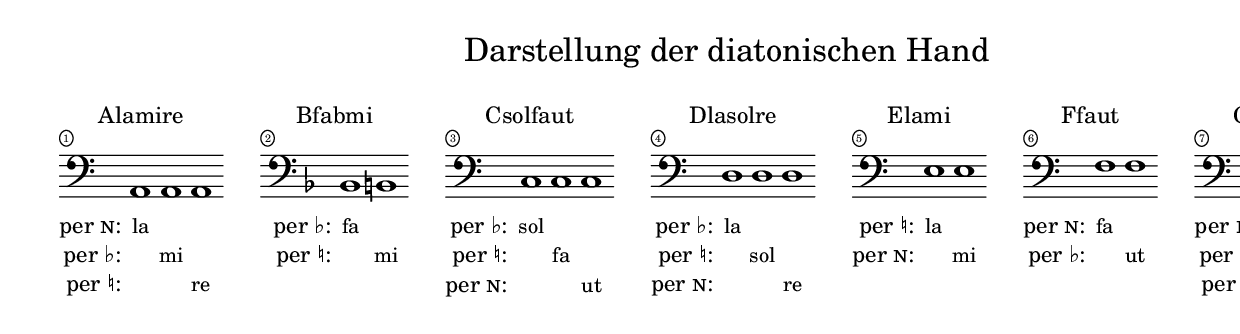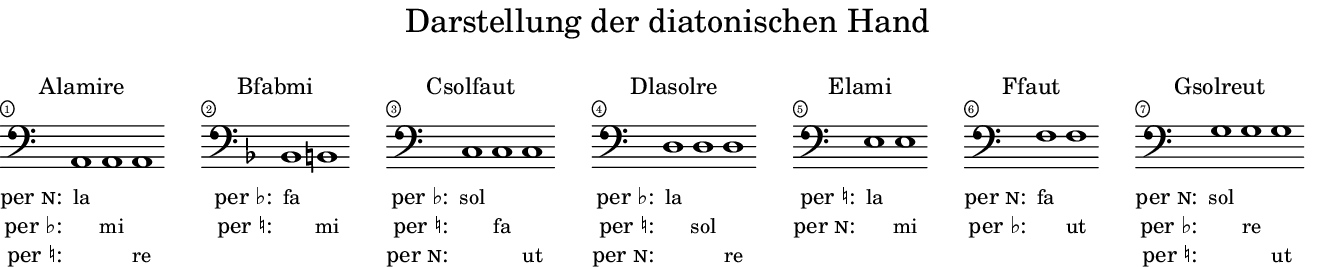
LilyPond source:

\version "2.24.1"

#(ly:set-option 'crop #t)

% Auto generated file

\header {
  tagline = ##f
}

#(define ((fixed-signature-c-cut glyph) grob)
    (grob-interpret-markup grob
      (markup #:override '(baseline-skip . 0) #:number
        (markup (#:fontsize 0 #:musicglyph glyph)))))

dot = {
   \once \override Script.add-stem-support = ##f
   \once \override Script.toward-stem-shift = 0
   \once \override Script.skyline-horizontal-padding = 0
   \once \override Script.direction = 1
   \once \override Script.font-size = 1
}


diesis = \markup {
  \override #'(thickness . 1.7)
  \raise #-0.5 \draw-line #'(1 . 1)
  \hspace #-1.8
  \override #'(thickness . 1.7)
  \raise #-0.5 \draw-line #'(-1 . 1)
}


% small
diesisCromaticoSmall = \markup {
  \override #'(thickness . 1.7)
  \raise #-0.75 \draw-line #'(1.5 . 1.5)
  \hspace #-1.8
  \override #'(thickness . 1.7)
  \raise #-0.75 \draw-line #'(1.5 . 1.5)

  \hspace #-2.25
  \override #'(thickness . 1.7)
  \raise #-0.75 \draw-line #'(-1.5 . 1.5)
  \hspace #-2.73
  \override #'(thickness . 1.7)
  \raise #-0.75 \draw-line #'(-1.5 . 1.5)
}

% medium and thin
diesisCromatico = \markup {
  \override #'(thickness . 1.5)
  \raise #-0.62 \draw-line #'(1.2 . 1.2)
  \hspace #-1.55
  \override #'(thickness . 1.5)
  \raise #-0.62 \draw-line #'(1.2 . 1.2)

  \hspace #-2.25
  \override #'(thickness . 1.5)
  \raise #-0.62 \draw-line #'(-1.2 . 1.2)
  \hspace #-1.55
  \override #'(thickness . 1.5)
  \raise #-0.62 \draw-line #'(-1.2 . 1.2)
}

% large
diesisCromaticoLarge = \markup {
  \override #'(thickness . 1.7)
  \raise #-0.75 \draw-line #'(1.5 . 1.5)
  \hspace #-1.8
  \override #'(thickness . 1.7)
  \raise #-0.75 \draw-line #'(1.5 . 1.5)

  \hspace #-2.25
  \override #'(thickness . 1.7)
  \raise #-0.75 \draw-line #'(-1.5 . 1.5)
  \hspace #-2.73
  \override #'(thickness . 1.7)
  \raise #-0.75 \draw-line #'(-1.5 . 1.5)
}

\layout {
  \context {
    \Score
  }
}



\markup {
  \center-column {
    \line {
      \center-align
      \fontsize#3 { \concat {  \normal-text "Darstellung der diatonischen Hand" }  }
        \vspace #1
    }
    \null

    \line {
      \center-column {
        \line {
          \left-align { \concat {  \normal-text "Alamire" }  }
        }
        \vspace #0.2
        \line {

          \score {
            \new ChoirStaff
            <<
              \new Staff \with { instrumentName = ""}
              {
                \new Voice \with { \remove "Note_heads_engraver"
                                    \consists "Completion_heads_engraver"
                                    \remove "Rest_engraver"
                                    \consists "Completion_rest_engraver"}
                {
                  \sectionLabel \markup { \ellipse \fontsize #-8 "1" }
                  \accidentalStyle Score.forget
%                 \override Accidental.after-line-breaking = #'()
                  \override Rest.style = #'default
                  \override NoteHead.style = #'baroque
                  \cadenzaOn
                  \override Staff.TimeSignature.stencil = ##f

                  \clef "bass"
                  \key c #`((0 . ,NATURAL) (1 . ,NATURAL) (2 . ,NATURAL)
                            (3 . ,NATURAL) (4 . ,NATURAL) (5 . ,NATURAL)
                            (6 . ,NATURAL))  a,1   a,1   a,1
                  \cadenzaOff
                }
                \addlyrics { \set stanza = \markup{ \normal-text "per ɴ:" } la }                \addlyrics { \set stanza = \markup{ \normal-text "per ♭:" } \skip 1 mi }                \addlyrics { \set stanza = \markup{ \normal-text "per ♮:" } \skip 1 \skip 1 re }
              }
            >>
            \layout {
              \enablePolymeter
%             #(layout-set-staff-size 15)

              \context {
                \Score
                \override SpacingSpanner.common-shortest-duration = #(ly:make-moment 1)
                \override LyricText.font-size = #'-1.0
                \override Accidental.stencil =
                #(lambda (grob)
                (let ((alteration (ly:pitch-alteration
                                   (ly:event-property
                                    (ly:grob-property (ly:grob-property grob 'cause) 'cause)
                                    'pitch))))
                 (cond ((= 1/4 alteration) (grob-interpret-markup grob (markup diesis)))
                       ((= 1/2 alteration) (grob-interpret-markup grob (markup diesisCromatico)))
                       (else (ly:accidental-interface::print grob)))))
              }
              \context {
                \Voice
                \consists Horizontal_bracket_engraver
                \override HorizontalBracket.direction = #UP
              }
            }
          }

        }

      }
      \hspace #3
      \center-column {
        \line {
          \left-align { \concat {  \normal-text "Bfabmi" }  }
        }
        \vspace #0.2
        \line {

          \score {
            \new ChoirStaff
            <<
              \new Staff \with { instrumentName = ""}
              {
                \new Voice \with { \remove "Note_heads_engraver"
                                    \consists "Completion_heads_engraver"
                                    \remove "Rest_engraver"
                                    \consists "Completion_rest_engraver"}
                {
                  \sectionLabel \markup { \ellipse \fontsize #-8 "2" }
                  \accidentalStyle Score.forget
%                 \override Accidental.after-line-breaking = #'()
                  \override Rest.style = #'default
                  \override NoteHead.style = #'baroque
                  \cadenzaOn
                  \override Staff.TimeSignature.stencil = ##f

                  \clef "bass"
                  \key c #`((0 . ,NATURAL) (1 . ,NATURAL) (2 . ,NATURAL)
                            (3 . ,NATURAL) (4 . ,NATURAL) (5 . ,NATURAL)
                            (6 . ,FLAT))  bes,1   b,1
                  \cadenzaOff
                }
                \addlyrics { \set stanza = \markup{ \normal-text "per ♭:" } fa }                \addlyrics { \set stanza = \markup{ \normal-text "per ♮:" } \skip 1 mi }
              }
            >>
            \layout {
              \enablePolymeter
%             #(layout-set-staff-size 15)

              \context {
                \Score
                \override SpacingSpanner.common-shortest-duration = #(ly:make-moment 1)
                \override LyricText.font-size = #'-1.0
                \override Accidental.stencil =
                #(lambda (grob)
                (let ((alteration (ly:pitch-alteration
                                   (ly:event-property
                                    (ly:grob-property (ly:grob-property grob 'cause) 'cause)
                                    'pitch))))
                 (cond ((= 1/4 alteration) (grob-interpret-markup grob (markup diesis)))
                       ((= 1/2 alteration) (grob-interpret-markup grob (markup diesisCromatico)))
                       (else (ly:accidental-interface::print grob)))))
              }
              \context {
                \Voice
                \consists Horizontal_bracket_engraver
                \override HorizontalBracket.direction = #UP
              }
            }
          }

        }

      }
      \hspace #3
      \center-column {
        \line {
          \left-align { \concat {  \normal-text "Csolfaut" }  }
        }
        \vspace #0.2
        \line {

          \score {
            \new ChoirStaff
            <<
              \new Staff \with { instrumentName = ""}
              {
                \new Voice \with { \remove "Note_heads_engraver"
                                    \consists "Completion_heads_engraver"
                                    \remove "Rest_engraver"
                                    \consists "Completion_rest_engraver"}
                {
                  \sectionLabel \markup { \ellipse \fontsize #-8 "3" }
                  \accidentalStyle Score.forget
%                 \override Accidental.after-line-breaking = #'()
                  \override Rest.style = #'default
                  \override NoteHead.style = #'baroque
                  \cadenzaOn
                  \override Staff.TimeSignature.stencil = ##f

                  \clef "bass"
                  \key c #`((0 . ,NATURAL) (1 . ,NATURAL) (2 . ,NATURAL)
                            (3 . ,NATURAL) (4 . ,NATURAL) (5 . ,NATURAL)
                            (6 . ,NATURAL))  c1   c1   c1
                  \cadenzaOff
                }
                \addlyrics { \set stanza = \markup{ \normal-text "per ♭:" } sol }                \addlyrics { \set stanza = \markup{ \normal-text "per ♮:" } \skip 1 fa }                \addlyrics { \set stanza = \markup{ \normal-text "per ɴ:" } \skip 1 \skip 1 ut }
              }
            >>
            \layout {
              \enablePolymeter
%             #(layout-set-staff-size 15)

              \context {
                \Score
                \override SpacingSpanner.common-shortest-duration = #(ly:make-moment 1)
                \override LyricText.font-size = #'-1.0
                \override Accidental.stencil =
                #(lambda (grob)
                (let ((alteration (ly:pitch-alteration
                                   (ly:event-property
                                    (ly:grob-property (ly:grob-property grob 'cause) 'cause)
                                    'pitch))))
                 (cond ((= 1/4 alteration) (grob-interpret-markup grob (markup diesis)))
                       ((= 1/2 alteration) (grob-interpret-markup grob (markup diesisCromatico)))
                       (else (ly:accidental-interface::print grob)))))
              }
              \context {
                \Voice
                \consists Horizontal_bracket_engraver
                \override HorizontalBracket.direction = #UP
              }
            }
          }

        }

      }
      \hspace #3
      \center-column {
        \line {
          \left-align { \concat {  \normal-text "Dlasolre" }  }
        }
        \vspace #0.2
        \line {

          \score {
            \new ChoirStaff
            <<
              \new Staff \with { instrumentName = ""}
              {
                \new Voice \with { \remove "Note_heads_engraver"
                                    \consists "Completion_heads_engraver"
                                    \remove "Rest_engraver"
                                    \consists "Completion_rest_engraver"}
                {
                  \sectionLabel \markup { \ellipse \fontsize #-8 "4" }
                  \accidentalStyle Score.forget
%                 \override Accidental.after-line-breaking = #'()
                  \override Rest.style = #'default
                  \override NoteHead.style = #'baroque
                  \cadenzaOn
                  \override Staff.TimeSignature.stencil = ##f

                  \clef "bass"
                  \key c #`((0 . ,NATURAL) (1 . ,NATURAL) (2 . ,NATURAL)
                            (3 . ,NATURAL) (4 . ,NATURAL) (5 . ,NATURAL)
                            (6 . ,NATURAL))  d1   d1   d1
                  \cadenzaOff
                }
                \addlyrics { \set stanza = \markup{ \normal-text "per ♭:" } la }                \addlyrics { \set stanza = \markup{ \normal-text "per ♮:" } \skip 1 sol }                \addlyrics { \set stanza = \markup{ \normal-text "per ɴ:" } \skip 1 \skip 1 re }
              }
            >>
            \layout {
              \enablePolymeter
%             #(layout-set-staff-size 15)

              \context {
                \Score
                \override SpacingSpanner.common-shortest-duration = #(ly:make-moment 1)
                \override LyricText.font-size = #'-1.0
                \override Accidental.stencil =
                #(lambda (grob)
                (let ((alteration (ly:pitch-alteration
                                   (ly:event-property
                                    (ly:grob-property (ly:grob-property grob 'cause) 'cause)
                                    'pitch))))
                 (cond ((= 1/4 alteration) (grob-interpret-markup grob (markup diesis)))
                       ((= 1/2 alteration) (grob-interpret-markup grob (markup diesisCromatico)))
                       (else (ly:accidental-interface::print grob)))))
              }
              \context {
                \Voice
                \consists Horizontal_bracket_engraver
                \override HorizontalBracket.direction = #UP
              }
            }
          }

        }

      }
      \hspace #3
      \center-column {
        \line {
          \left-align { \concat {  \normal-text "Elami" }  }
        }
        \vspace #0.2
        \line {

          \score {
            \new ChoirStaff
            <<
              \new Staff \with { instrumentName = ""}
              {
                \new Voice \with { \remove "Note_heads_engraver"
                                    \consists "Completion_heads_engraver"
                                    \remove "Rest_engraver"
                                    \consists "Completion_rest_engraver"}
                {
                  \sectionLabel \markup { \ellipse \fontsize #-8 "5" }
                  \accidentalStyle Score.forget
%                 \override Accidental.after-line-breaking = #'()
                  \override Rest.style = #'default
                  \override NoteHead.style = #'baroque
                  \cadenzaOn
                  \override Staff.TimeSignature.stencil = ##f

                  \clef "bass"
                  \key c #`((0 . ,NATURAL) (1 . ,NATURAL) (2 . ,NATURAL)
                            (3 . ,NATURAL) (4 . ,NATURAL) (5 . ,NATURAL)
                            (6 . ,NATURAL))  e1   e1
                  \cadenzaOff
                }
                \addlyrics { \set stanza = \markup{ \normal-text "per ♮:" } la }                \addlyrics { \set stanza = \markup{ \normal-text "per ɴ:" } \skip 1 mi }
              }
            >>
            \layout {
              \enablePolymeter
%             #(layout-set-staff-size 15)

              \context {
                \Score
                \override SpacingSpanner.common-shortest-duration = #(ly:make-moment 1)
                \override LyricText.font-size = #'-1.0
                \override Accidental.stencil =
                #(lambda (grob)
                (let ((alteration (ly:pitch-alteration
                                   (ly:event-property
                                    (ly:grob-property (ly:grob-property grob 'cause) 'cause)
                                    'pitch))))
                 (cond ((= 1/4 alteration) (grob-interpret-markup grob (markup diesis)))
                       ((= 1/2 alteration) (grob-interpret-markup grob (markup diesisCromatico)))
                       (else (ly:accidental-interface::print grob)))))
              }
              \context {
                \Voice
                \consists Horizontal_bracket_engraver
                \override HorizontalBracket.direction = #UP
              }
            }
          }

        }

      }
      \hspace #3
      \center-column {
        \line {
          \left-align { \concat {  \normal-text "Ffaut" }  }
        }
        \vspace #0.2
        \line {

          \score {
            \new ChoirStaff
            <<
              \new Staff \with { instrumentName = ""}
              {
                \new Voice \with { \remove "Note_heads_engraver"
                                    \consists "Completion_heads_engraver"
                                    \remove "Rest_engraver"
                                    \consists "Completion_rest_engraver"}
                {
                  \sectionLabel \markup { \ellipse \fontsize #-8 "6" }
                  \accidentalStyle Score.forget
%                 \override Accidental.after-line-breaking = #'()
                  \override Rest.style = #'default
                  \override NoteHead.style = #'baroque
                  \cadenzaOn
                  \override Staff.TimeSignature.stencil = ##f

                  \clef "bass"
                  \key c #`((0 . ,NATURAL) (1 . ,NATURAL) (2 . ,NATURAL)
                            (3 . ,NATURAL) (4 . ,NATURAL) (5 . ,NATURAL)
                            (6 . ,NATURAL))  f1   f1
                  \cadenzaOff
                }
                \addlyrics { \set stanza = \markup{ \normal-text "per ɴ:" } fa }                \addlyrics { \set stanza = \markup{ \normal-text "per ♭:" } \skip 1 ut }
              }
            >>
            \layout {
              \enablePolymeter
%             #(layout-set-staff-size 15)

              \context {
                \Score
                \override SpacingSpanner.common-shortest-duration = #(ly:make-moment 1)
                \override LyricText.font-size = #'-1.0
                \override Accidental.stencil =
                #(lambda (grob)
                (let ((alteration (ly:pitch-alteration
                                   (ly:event-property
                                    (ly:grob-property (ly:grob-property grob 'cause) 'cause)
                                    'pitch))))
                 (cond ((= 1/4 alteration) (grob-interpret-markup grob (markup diesis)))
                       ((= 1/2 alteration) (grob-interpret-markup grob (markup diesisCromatico)))
                       (else (ly:accidental-interface::print grob)))))
              }
              \context {
                \Voice
                \consists Horizontal_bracket_engraver
                \override HorizontalBracket.direction = #UP
              }
            }
          }

        }

      }
      \hspace #3
      \center-column {
        \line {
          \left-align { \concat {  \normal-text "Gsolreut" }  }
        }
        \vspace #0.2
        \line {

          \score {
            \new ChoirStaff
            <<
              \new Staff \with { instrumentName = ""}
              {
                \new Voice \with { \remove "Note_heads_engraver"
                                    \consists "Completion_heads_engraver"
                                    \remove "Rest_engraver"
                                    \consists "Completion_rest_engraver"}
                {
                  \sectionLabel \markup { \ellipse \fontsize #-8 "7" }
                  \accidentalStyle Score.forget
%                 \override Accidental.after-line-breaking = #'()
                  \override Rest.style = #'default
                  \override NoteHead.style = #'baroque
                  \cadenzaOn
                  \override Staff.TimeSignature.stencil = ##f

                  \clef "bass"
                  \key c #`((0 . ,NATURAL) (1 . ,NATURAL) (2 . ,NATURAL)
                            (3 . ,NATURAL) (4 . ,NATURAL) (5 . ,NATURAL)
                            (6 . ,NATURAL))  g1   g1   g1
                  \cadenzaOff
                }
                \addlyrics { \set stanza = \markup{ \normal-text "per ɴ:" } sol }                \addlyrics { \set stanza = \markup{ \normal-text "per ♭:" } \skip 1 re }                \addlyrics { \set stanza = \markup{ \normal-text "per ♮:" } \skip 1 \skip 1 ut }
              }
            >>
            \layout {
              \enablePolymeter
%             #(layout-set-staff-size 15)

              \context {
                \Score
                \override SpacingSpanner.common-shortest-duration = #(ly:make-moment 1)
                \override LyricText.font-size = #'-1.0
                \override Accidental.stencil =
                #(lambda (grob)
                (let ((alteration (ly:pitch-alteration
                                   (ly:event-property
                                    (ly:grob-property (ly:grob-property grob 'cause) 'cause)
                                    'pitch))))
                 (cond ((= 1/4 alteration) (grob-interpret-markup grob (markup diesis)))
                       ((= 1/2 alteration) (grob-interpret-markup grob (markup diesisCromatico)))
                       (else (ly:accidental-interface::print grob)))))
              }
              \context {
                \Voice
                \consists Horizontal_bracket_engraver
                \override HorizontalBracket.direction = #UP
              }
            }
          }

        }

      }
      \hspace #3

    }
  }
}